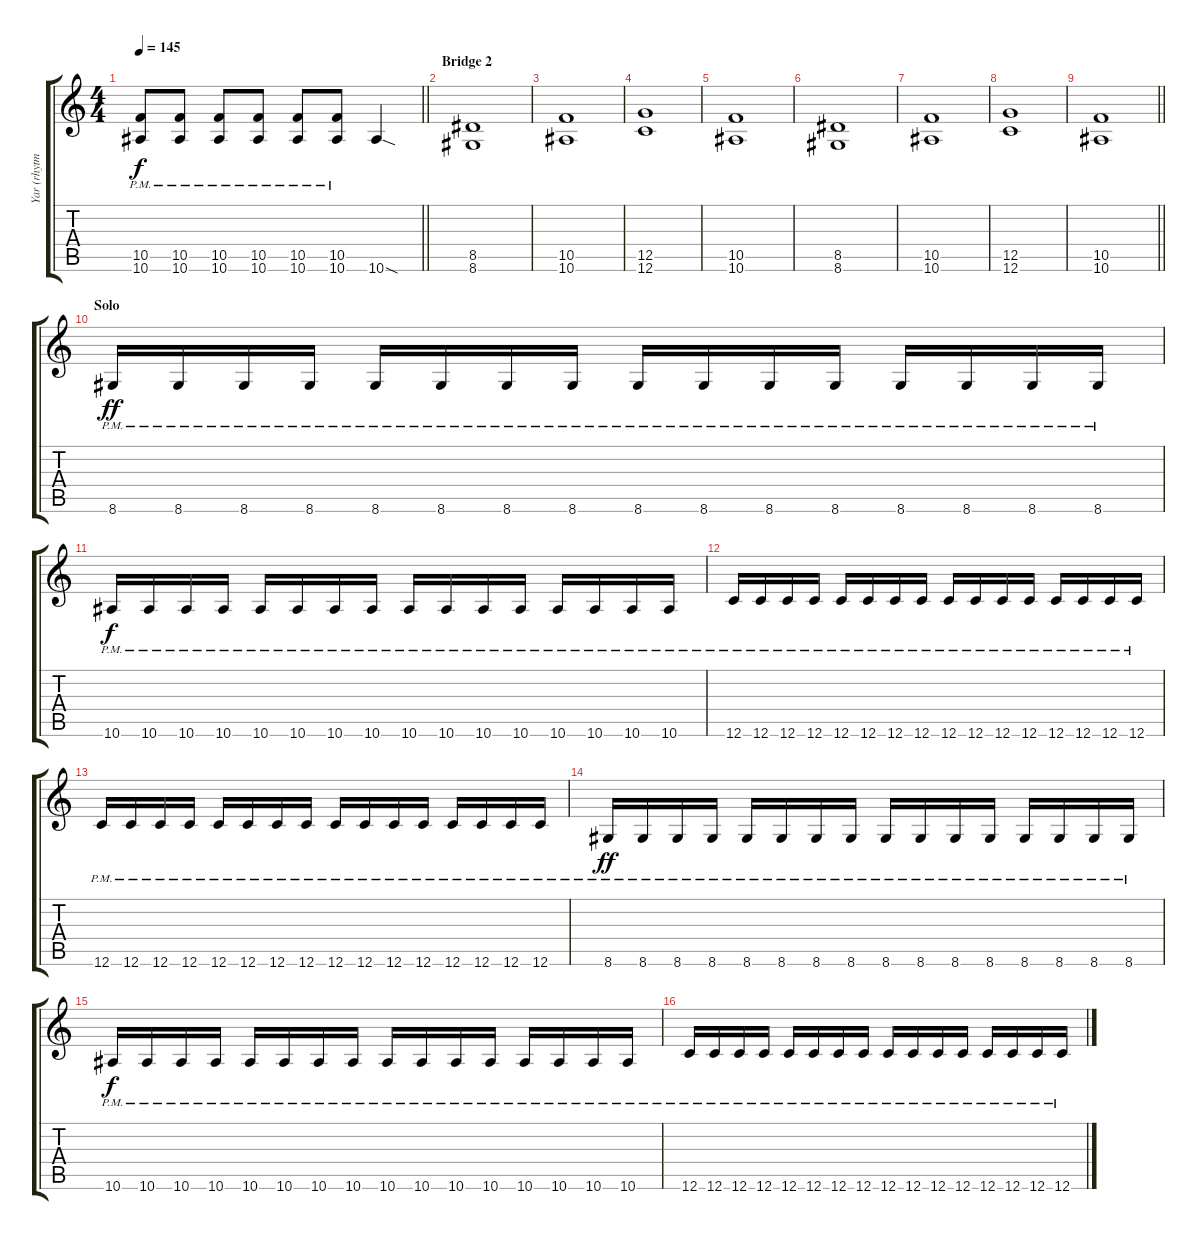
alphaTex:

\track ("Yar (rhytm)" "Yar (rhytm") {instrument distortionguitar}
\staff {score tabs}
\tuning (D4 A3 F3 C3 G2 C2) {hide}
\ts (4 4)
\tempo 145
\clef g2
\barLineRight lightlight
\ks c
(10.5{pm} 10.6{pm}).8{dy f} (10.5{pm} 10.6{pm}).8 (10.5{pm} 10.6{pm}).8 (10.5{pm} 10.6{pm}).8 (10.5{pm} 10.6{pm}).8 (10.5{pm} 10.6{pm}).8 10.6{sod}.4 |
\section ("" "Bridge 2")
(8.5 8.6).1 |
(10.5 10.6).1 |
(12.5 12.6).1 |
(10.5 10.6).1 |
(8.5 8.6).1 |
(10.5 10.6).1 |
(12.5 12.6).1 |
\barLineRight lightlight
(10.5 10.6).1 |
\section ("" "Solo")
8.6{pm}.16{dy ff} 8.6{pm}.16 8.6{pm}.16 8.6{pm}.16 8.6{pm}.16 8.6{pm}.16 8.6{pm}.16 8.6{pm}.16 8.6{pm}.16 8.6{pm}.16 8.6{pm}.16 8.6{pm}.16 8.6{pm}.16 8.6{pm}.16 8.6{pm}.16 8.6{pm}.16 |
10.6{pm}.16{dy f} 10.6{pm}.16 10.6{pm}.16 10.6{pm}.16 10.6{pm}.16 10.6{pm}.16 10.6{pm}.16 10.6{pm}.16 10.6{pm}.16 10.6{pm}.16 10.6{pm}.16 10.6{pm}.16 10.6{pm}.16 10.6{pm}.16 10.6{pm}.16 10.6{pm}.16 |
12.6{pm}.16 12.6{pm}.16 12.6{pm}.16 12.6{pm}.16 12.6{pm}.16 12.6{pm}.16 12.6{pm}.16 12.6{pm}.16 12.6{pm}.16 12.6{pm}.16 12.6{pm}.16 12.6{pm}.16 12.6{pm}.16 12.6{pm}.16 12.6{pm}.16 12.6{pm}.16 |
12.6{pm}.16 12.6{pm}.16 12.6{pm}.16 12.6{pm}.16 12.6{pm}.16 12.6{pm}.16 12.6{pm}.16 12.6{pm}.16 12.6{pm}.16 12.6{pm}.16 12.6{pm}.16 12.6{pm}.16 12.6{pm}.16 12.6{pm}.16 12.6{pm}.16 12.6{pm}.16 |
8.6{pm}.16{dy ff} 8.6{pm}.16 8.6{pm}.16 8.6{pm}.16 8.6{pm}.16 8.6{pm}.16 8.6{pm}.16 8.6{pm}.16 8.6{pm}.16 8.6{pm}.16 8.6{pm}.16 8.6{pm}.16 8.6{pm}.16 8.6{pm}.16 8.6{pm}.16 8.6{pm}.16 |
10.6{pm}.16{dy f} 10.6{pm}.16 10.6{pm}.16 10.6{pm}.16 10.6{pm}.16 10.6{pm}.16 10.6{pm}.16 10.6{pm}.16 10.6{pm}.16 10.6{pm}.16 10.6{pm}.16 10.6{pm}.16 10.6{pm}.16 10.6{pm}.16 10.6{pm}.16 10.6{pm}.16 |
12.6{pm}.16 12.6{pm}.16 12.6{pm}.16 12.6{pm}.16 12.6{pm}.16 12.6{pm}.16 12.6{pm}.16 12.6{pm}.16 12.6{pm}.16 12.6{pm}.16 12.6{pm}.16 12.6{pm}.16 12.6{pm}.16 12.6{pm}.16 12.6{pm}.16 12.6{pm}.16
